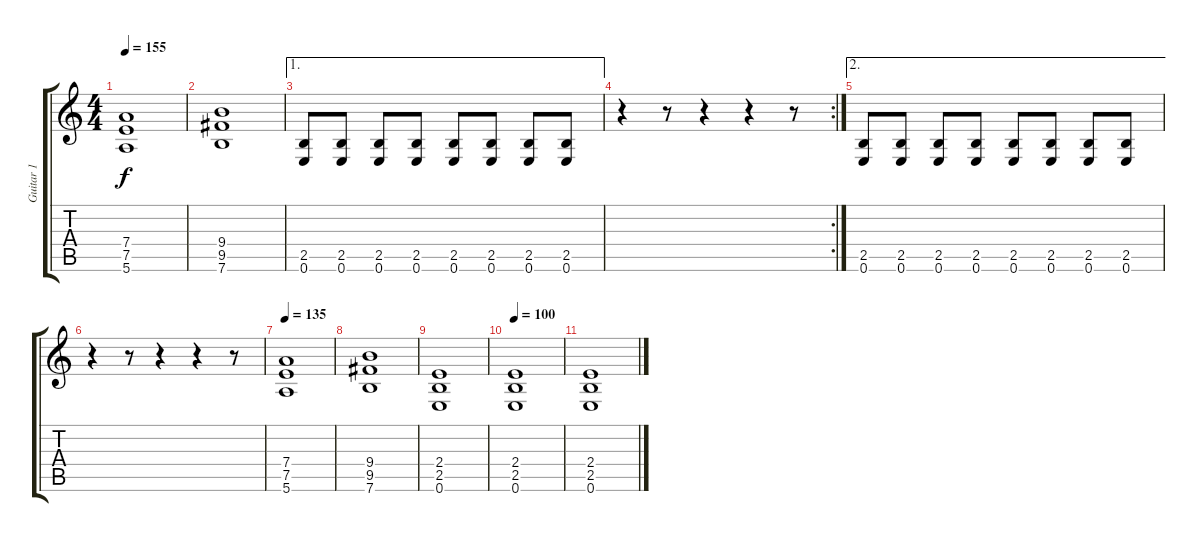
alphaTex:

\track ("Guitar 1" "Guitar 1") {instrument distortionguitar}
\staff {score tabs}
\tuning (E4 B3 G3 D3 A2 E2) {hide}
\ts (4 4)
\tempo 155
\clef g2
\ks c
(7.4 7.5 5.6).1{dy f} |
(9.4 9.5 7.6).1 |
\ae 1
(2.5 0.6).8 (2.5 0.6).8 (2.5 0.6).8 (2.5 0.6).8 (2.5 0.6).8 (2.5 0.6).8 (2.5 0.6).8 (2.5 0.6).8 |
\rc 2
r.4 r.8 r.4 r.4 r.8 |
\ae 2
(2.5 0.6).8 (2.5 0.6).8 (2.5 0.6).8 (2.5 0.6).8 (2.5 0.6).8 (2.5 0.6).8 (2.5 0.6).8 (2.5 0.6).8 |
r.4 r.8 r.4 r.4 r.8 |
\tempo 135
(7.4 7.5 5.6).1 |
(9.4 9.5 7.6).1 |
(2.4 2.5 0.6).1 |
\tempo 100
(2.4 2.5 0.6).1 |
(2.4 2.5 0.6).1
